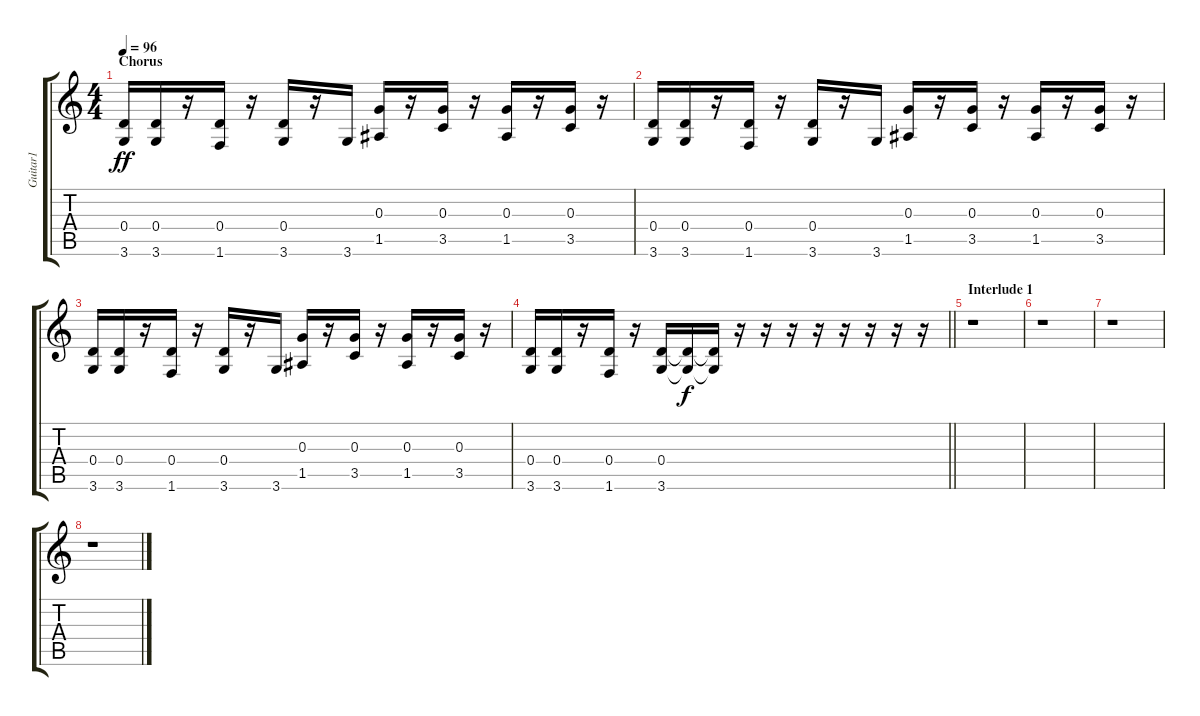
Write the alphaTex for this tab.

\track ("Guitar1" "Guitar1") {instrument overdrivenguitar}
\staff {score tabs}
\tuning (E4 B3 G3 D3 A2 E2) {hide}
\ts (4 4)
\section ("" "Chorus")
\tempo 96
\clef g2
\ks c
(0.4 3.6).16{dy ff} (0.4 3.6).16 r.16 (0.4 1.6).16 r.16 (0.4 3.6).16 r.16 3.6.16 (0.3 1.5).16 r.16 (0.3 3.5).16 r.16 (0.3 1.5).16 r.16 (0.3 3.5).16 r.16 |
(0.4 3.6).16 (0.4 3.6).16 r.16 (0.4 1.6).16 r.16 (0.4 3.6).16 r.16 3.6.16 (0.3 1.5).16 r.16 (0.3 3.5).16 r.16 (0.3 1.5).16 r.16 (0.3 3.5).16 r.16 |
(0.4 3.6).16 (0.4 3.6).16 r.16 (0.4 1.6).16 r.16 (0.4 3.6).16 r.16 3.6.16 (0.3 1.5).16 r.16 (0.3 3.5).16 r.16 (0.3 1.5).16 r.16 (0.3 3.5).16 r.16 |
\barLineRight lightlight
(0.4 3.6).16 (0.4 3.6).16 r.16 (0.4 1.6).16 r.16 (0.4 3.6).16 (0.4{t} 3.6{t}).16{dy f} (0.4{t} 3.6{t}).16 r.16 r.16 r.16 r.16 r.16 r.16 r.16 r.16 |
\section ("" "Interlude 1")
r.1 |
r.1 |
r.1 |
r.1
